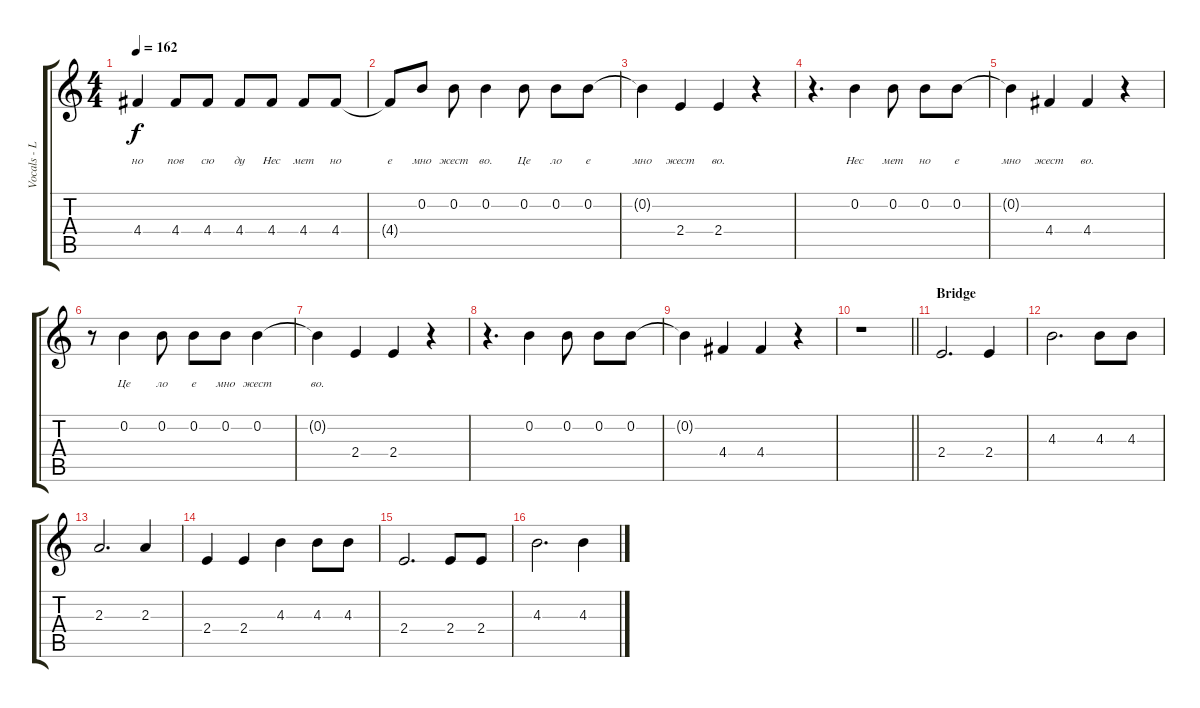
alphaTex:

\track ("Vocals - Letov" "Vocals - L") {instrument contrabass}
\staff {score tabs}
\tuning (E4 B3 G3 D3 A2 E2) {hide}
\ts (4 4)
\tempo 162
\clef g2
\ks c
4.4.4{lyrics (0 "") lyrics (1 "") lyrics (2 "но") lyrics (3 "") lyrics (4 "") dy f} 4.4.8{lyrics (0 "") lyrics (1 "") lyrics (2 "пов") lyrics (3 "") lyrics (4 "")} 4.4.8{lyrics (0 "") lyrics (1 "") lyrics (2 "сю") lyrics (3 "") lyrics (4 "")} 4.4.8{lyrics (0 "") lyrics (1 "") lyrics (2 "ду") lyrics (3 "") lyrics (4 "")} 4.4.8{lyrics (0 "") lyrics (1 "") lyrics (2 "Нес") lyrics (3 "") lyrics (4 "")} 4.4.8{lyrics (0 "") lyrics (1 "") lyrics (2 "мет") lyrics (3 "") lyrics (4 "")} 4.4.8{lyrics (0 "") lyrics (1 "") lyrics (2 "но") lyrics (3 "") lyrics (4 "")} |
4.4{t}.8{lyrics (0 "") lyrics (1 "") lyrics (2 "е") lyrics (3 "") lyrics (4 "")} 0.2.8{lyrics (0 "") lyrics (1 "") lyrics (2 "мно") lyrics (3 "") lyrics (4 "")} 0.2.8{lyrics (0 "") lyrics (1 "") lyrics (2 "жест") lyrics (3 "") lyrics (4 "")} 0.2.4{lyrics (0 "") lyrics (1 "") lyrics (2 "во.") lyrics (3 "") lyrics (4 "")} 0.2.8{lyrics (0 "") lyrics (1 "") lyrics (2 "Це") lyrics (3 "") lyrics (4 "")} 0.2.8{lyrics (0 "") lyrics (1 "") lyrics (2 "ло") lyrics (3 "") lyrics (4 "")} 0.2.8{lyrics (0 "") lyrics (1 "") lyrics (2 "е") lyrics (3 "") lyrics (4 "")} |
0.2{t}.4{lyrics (0 "") lyrics (1 "") lyrics (2 "мно") lyrics (3 "") lyrics (4 "")} 2.4.4{lyrics (0 "") lyrics (1 "") lyrics (2 "жест") lyrics (3 "") lyrics (4 "")} 2.4.4{lyrics (0 "") lyrics (1 "") lyrics (2 "во.") lyrics (3 "") lyrics (4 "")} r.4 |
r.4{d} 0.2.4{lyrics (0 "") lyrics (1 "") lyrics (2 "Нес") lyrics (3 "") lyrics (4 "")} 0.2.8{lyrics (0 "") lyrics (1 "") lyrics (2 "мет") lyrics (3 "") lyrics (4 "")} 0.2.8{lyrics (0 "") lyrics (1 "") lyrics (2 "но") lyrics (3 "") lyrics (4 "")} 0.2.8{lyrics (0 "") lyrics (1 "") lyrics (2 "е") lyrics (3 "") lyrics (4 "")} |
0.2{t}.4{lyrics (0 "") lyrics (1 "") lyrics (2 "мно") lyrics (3 "") lyrics (4 "")} 4.4.4{lyrics (0 "") lyrics (1 "") lyrics (2 "жест") lyrics (3 "") lyrics (4 "")} 4.4.4{lyrics (0 "") lyrics (1 "") lyrics (2 "во.") lyrics (3 "") lyrics (4 "")} r.4 |
r.8 0.2.4{lyrics (0 "") lyrics (1 "") lyrics (2 "Це") lyrics (3 "") lyrics (4 "")} 0.2.8{lyrics (0 "") lyrics (1 "") lyrics (2 "ло") lyrics (3 "") lyrics (4 "")} 0.2.8{lyrics (0 "") lyrics (1 "") lyrics (2 "е") lyrics (3 "") lyrics (4 "")} 0.2.8{lyrics (0 "") lyrics (1 "") lyrics (2 "мно") lyrics (3 "") lyrics (4 "")} 0.2.4{lyrics (0 "") lyrics (1 "") lyrics (2 "жест") lyrics (3 "") lyrics (4 "")} |
0.2{t}.4{lyrics (0 "") lyrics (1 "") lyrics (2 "во.") lyrics (3 "") lyrics (4 "")} 2.4.4 2.4.4 r.4 |
r.4{d} 0.2.4 0.2.8 0.2.8 0.2.8 |
0.2{t}.4 4.4.4 4.4.4 r.4 |
\barLineRight lightlight
r.1 |
\section ("" "Bridge")
2.4.2{d} 2.4.4 |
4.3.2{d} 4.3.8 4.3.8 |
2.3.2{d} 2.3.4 |
2.4.4 2.4.4 4.3.4 4.3.8 4.3.8 |
2.4.2{d} 2.4.8 2.4.8 |
4.3.2{d} 4.3.4
